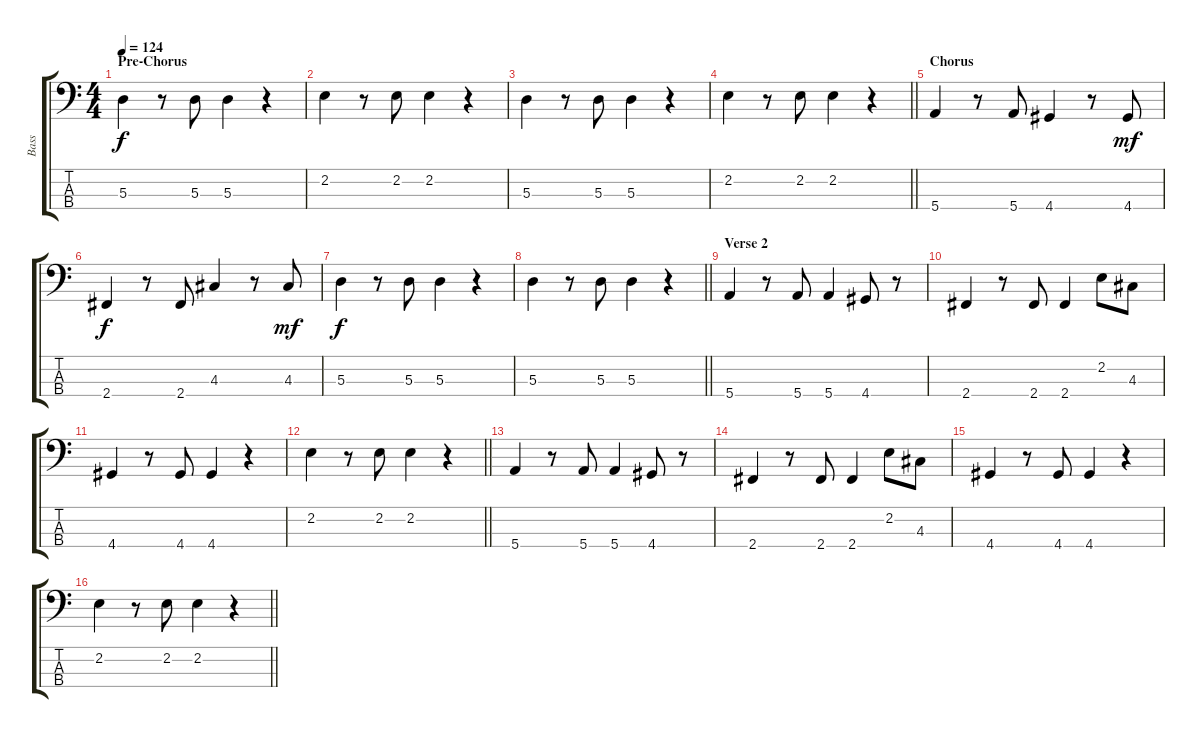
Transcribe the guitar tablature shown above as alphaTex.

\track ("Bass" "Bass") {instrument electricbassfinger}
\staff {score tabs}
\tuning (G2 D2 A1 E1) {hide}
\ts (4 4)
\section ("" "Pre-Chorus")
\tempo 124
\clef f4
\ks c
5.3.4{dy f} r.8 5.3.8 5.3.4 r.4 |
2.2.4 r.8 2.2.8 2.2.4 r.4 |
5.3.4 r.8 5.3.8 5.3.4 r.4 |
\barLineRight lightlight
2.2.4 r.8 2.2.8 2.2.4 r.4 |
\section ("" "Chorus")
5.4.4 r.8 5.4.8 4.4.4 r.8 4.4.8{dy mf} |
2.4.4{dy f} r.8 2.4.8 4.3.4 r.8 4.3.8{dy mf} |
5.3.4{dy f} r.8 5.3.8 5.3.4 r.4 |
\barLineRight lightlight
5.3.4 r.8 5.3.8 5.3.4 r.4 |
\section ("" "Verse 2")
5.4.4 r.8 5.4.8 5.4.4 4.4.8 r.8 |
2.4.4 r.8 2.4.8 2.4.4 2.2.8 4.3.8 |
4.4.4 r.8 4.4.8 4.4.4 r.4 |
\barLineRight lightlight
2.2.4 r.8 2.2.8 2.2.4 r.4 |
5.4.4 r.8 5.4.8 5.4.4 4.4.8 r.8 |
2.4.4 r.8 2.4.8 2.4.4 2.2.8 4.3.8 |
4.4.4 r.8 4.4.8 4.4.4 r.4 |
\barLineRight lightlight
2.2.4 r.8 2.2.8 2.2.4 r.4
